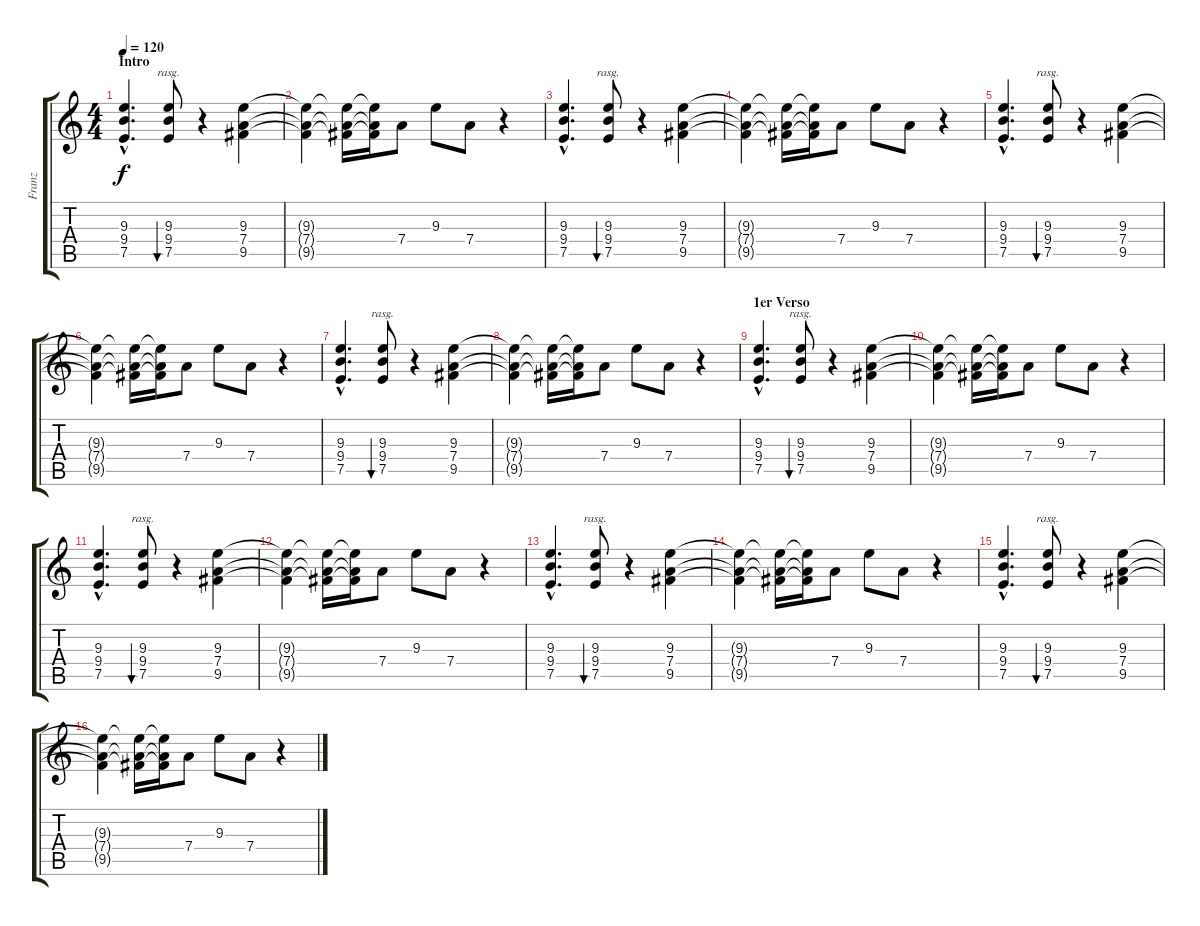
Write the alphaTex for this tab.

\track ("Franz" "Franz") {instrument electricguitarclean}
\staff {score tabs}
\tuning (E4 B3 G3 D3 A2 E2) {hide}
\ts (4 4)
\section ("" "Intro")
\tempo 120
\clef g2
\ks c
(9.3{hac} 9.4{hac} 7.5{hac}).4{d dy f instrument electricguitarclean} (9.3 9.4 7.5).8{bu 60 rasg ii} r.4 (9.3 7.4 9.5).4 |
(9.3{t} 7.4{t} 9.5{t}).4 (9.3{t} 7.4{t} 9.5{t}).16 (9.3{t} 7.4{t} 9.5{t}).16 7.4.8 9.3.8 7.4.8 r.4 |
(9.3{hac} 9.4{hac} 7.5{hac}).4{d} (9.3 9.4 7.5).8{bu 60 rasg ii} r.4 (9.3 7.4 9.5).4 |
(9.3{t} 7.4{t} 9.5{t}).4 (9.3{t} 7.4{t} 9.5{t}).16 (9.3{t} 7.4{t} 9.5{t}).16 7.4.8 9.3.8 7.4.8 r.4 |
(9.3{hac} 9.4{hac} 7.5{hac}).4{d} (9.3 9.4 7.5).8{bu 60 rasg ii} r.4 (9.3 7.4 9.5).4 |
(9.3{t} 7.4{t} 9.5{t}).4 (9.3{t} 7.4{t} 9.5{t}).16 (9.3{t} 7.4{t} 9.5{t}).16 7.4.8 9.3.8 7.4.8 r.4 |
(9.3{hac} 9.4{hac} 7.5{hac}).4{d} (9.3 9.4 7.5).8{bu 60 rasg ii} r.4 (9.3 7.4 9.5).4 |
(9.3{t} 7.4{t} 9.5{t}).4 (9.3{t} 7.4{t} 9.5{t}).16 (9.3{t} 7.4{t} 9.5{t}).16 7.4.8 9.3.8 7.4.8 r.4 |
\section ("" "1er Verso")
(9.3{hac} 9.4{hac} 7.5{hac}).4{d} (9.3 9.4 7.5).8{bu 60 rasg ii} r.4 (9.3 7.4 9.5).4 |
(9.3{t} 7.4{t} 9.5{t}).4 (9.3{t} 7.4{t} 9.5{t}).16 (9.3{t} 7.4{t} 9.5{t}).16 7.4.8 9.3.8 7.4.8 r.4 |
(9.3{hac} 9.4{hac} 7.5{hac}).4{d} (9.3 9.4 7.5).8{bu 60 rasg ii} r.4 (9.3 7.4 9.5).4 |
(9.3{t} 7.4{t} 9.5{t}).4 (9.3{t} 7.4{t} 9.5{t}).16 (9.3{t} 7.4{t} 9.5{t}).16 7.4.8 9.3.8 7.4.8 r.4 |
(9.3{hac} 9.4{hac} 7.5{hac}).4{d} (9.3 9.4 7.5).8{bu 60 rasg ii} r.4 (9.3 7.4 9.5).4 |
(9.3{t} 7.4{t} 9.5{t}).4 (9.3{t} 7.4{t} 9.5{t}).16 (9.3{t} 7.4{t} 9.5{t}).16 7.4.8 9.3.8 7.4.8 r.4 |
(9.3{hac} 9.4{hac} 7.5{hac}).4{d} (9.3 9.4 7.5).8{bu 60 rasg ii} r.4 (9.3 7.4 9.5).4 |
(9.3{t} 7.4{t} 9.5{t}).4 (9.3{t} 7.4{t} 9.5{t}).16 (9.3{t} 7.4{t} 9.5{t}).16 7.4.8 9.3.8 7.4.8 r.4
